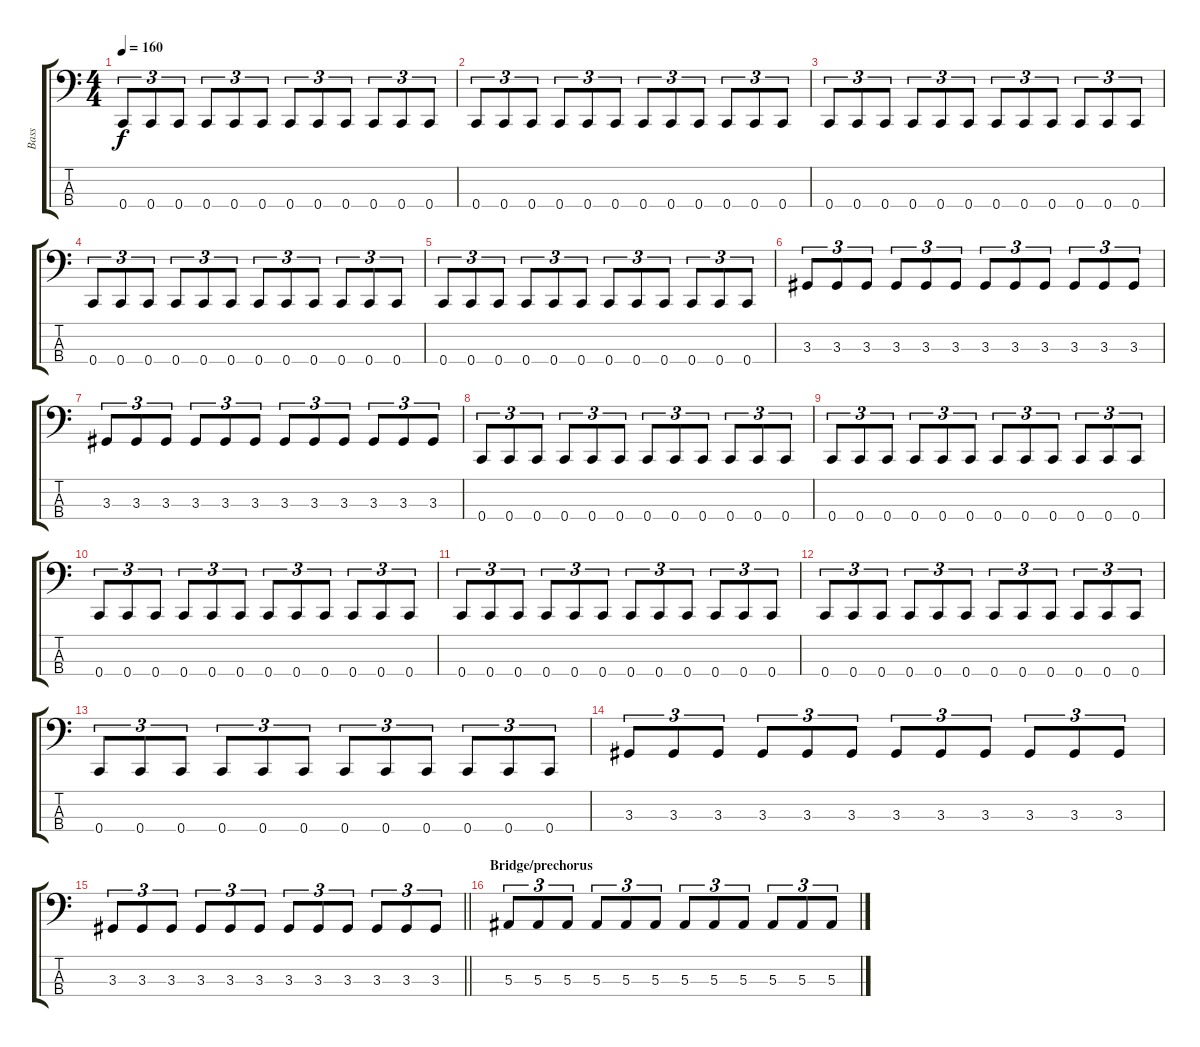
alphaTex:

\track ("Bass" "Bass") {instrument electricbasspick}
\staff {score tabs}
\tuning (Eb2 Bb1 F1 C1) {hide}
\ts (4 4)
\tempo 160
\clef f4
\ks c
0.4.8{tu (3 2) dy f} 0.4.8{tu (3 2)} 0.4.8{tu (3 2)} 0.4.8{tu (3 2)} 0.4.8{tu (3 2)} 0.4.8{tu (3 2)} 0.4.8{tu (3 2)} 0.4.8{tu (3 2)} 0.4.8{tu (3 2)} 0.4.8{tu (3 2)} 0.4.8{tu (3 2)} 0.4.8{tu (3 2)} |
0.4.8{tu (3 2)} 0.4.8{tu (3 2)} 0.4.8{tu (3 2)} 0.4.8{tu (3 2)} 0.4.8{tu (3 2)} 0.4.8{tu (3 2)} 0.4.8{tu (3 2)} 0.4.8{tu (3 2)} 0.4.8{tu (3 2)} 0.4.8{tu (3 2)} 0.4.8{tu (3 2)} 0.4.8{tu (3 2)} |
0.4.8{tu (3 2)} 0.4.8{tu (3 2)} 0.4.8{tu (3 2)} 0.4.8{tu (3 2)} 0.4.8{tu (3 2)} 0.4.8{tu (3 2)} 0.4.8{tu (3 2)} 0.4.8{tu (3 2)} 0.4.8{tu (3 2)} 0.4.8{tu (3 2)} 0.4.8{tu (3 2)} 0.4.8{tu (3 2)} |
0.4.8{tu (3 2)} 0.4.8{tu (3 2)} 0.4.8{tu (3 2)} 0.4.8{tu (3 2)} 0.4.8{tu (3 2)} 0.4.8{tu (3 2)} 0.4.8{tu (3 2)} 0.4.8{tu (3 2)} 0.4.8{tu (3 2)} 0.4.8{tu (3 2)} 0.4.8{tu (3 2)} 0.4.8{tu (3 2)} |
0.4.8{tu (3 2)} 0.4.8{tu (3 2)} 0.4.8{tu (3 2)} 0.4.8{tu (3 2)} 0.4.8{tu (3 2)} 0.4.8{tu (3 2)} 0.4.8{tu (3 2)} 0.4.8{tu (3 2)} 0.4.8{tu (3 2)} 0.4.8{tu (3 2)} 0.4.8{tu (3 2)} 0.4.8{tu (3 2)} |
3.3.8{tu (3 2)} 3.3.8{tu (3 2)} 3.3.8{tu (3 2)} 3.3.8{tu (3 2)} 3.3.8{tu (3 2)} 3.3.8{tu (3 2)} 3.3.8{tu (3 2)} 3.3.8{tu (3 2)} 3.3.8{tu (3 2)} 3.3.8{tu (3 2)} 3.3.8{tu (3 2)} 3.3.8{tu (3 2)} |
3.3.8{tu (3 2)} 3.3.8{tu (3 2)} 3.3.8{tu (3 2)} 3.3.8{tu (3 2)} 3.3.8{tu (3 2)} 3.3.8{tu (3 2)} 3.3.8{tu (3 2)} 3.3.8{tu (3 2)} 3.3.8{tu (3 2)} 3.3.8{tu (3 2)} 3.3.8{tu (3 2)} 3.3.8{tu (3 2)} |
0.4.8{tu (3 2)} 0.4.8{tu (3 2)} 0.4.8{tu (3 2)} 0.4.8{tu (3 2)} 0.4.8{tu (3 2)} 0.4.8{tu (3 2)} 0.4.8{tu (3 2)} 0.4.8{tu (3 2)} 0.4.8{tu (3 2)} 0.4.8{tu (3 2)} 0.4.8{tu (3 2)} 0.4.8{tu (3 2)} |
0.4.8{tu (3 2)} 0.4.8{tu (3 2)} 0.4.8{tu (3 2)} 0.4.8{tu (3 2)} 0.4.8{tu (3 2)} 0.4.8{tu (3 2)} 0.4.8{tu (3 2)} 0.4.8{tu (3 2)} 0.4.8{tu (3 2)} 0.4.8{tu (3 2)} 0.4.8{tu (3 2)} 0.4.8{tu (3 2)} |
0.4.8{tu (3 2)} 0.4.8{tu (3 2)} 0.4.8{tu (3 2)} 0.4.8{tu (3 2)} 0.4.8{tu (3 2)} 0.4.8{tu (3 2)} 0.4.8{tu (3 2)} 0.4.8{tu (3 2)} 0.4.8{tu (3 2)} 0.4.8{tu (3 2)} 0.4.8{tu (3 2)} 0.4.8{tu (3 2)} |
0.4.8{tu (3 2)} 0.4.8{tu (3 2)} 0.4.8{tu (3 2)} 0.4.8{tu (3 2)} 0.4.8{tu (3 2)} 0.4.8{tu (3 2)} 0.4.8{tu (3 2)} 0.4.8{tu (3 2)} 0.4.8{tu (3 2)} 0.4.8{tu (3 2)} 0.4.8{tu (3 2)} 0.4.8{tu (3 2)} |
0.4.8{tu (3 2)} 0.4.8{tu (3 2)} 0.4.8{tu (3 2)} 0.4.8{tu (3 2)} 0.4.8{tu (3 2)} 0.4.8{tu (3 2)} 0.4.8{tu (3 2)} 0.4.8{tu (3 2)} 0.4.8{tu (3 2)} 0.4.8{tu (3 2)} 0.4.8{tu (3 2)} 0.4.8{tu (3 2)} |
0.4.8{tu (3 2)} 0.4.8{tu (3 2)} 0.4.8{tu (3 2)} 0.4.8{tu (3 2)} 0.4.8{tu (3 2)} 0.4.8{tu (3 2)} 0.4.8{tu (3 2)} 0.4.8{tu (3 2)} 0.4.8{tu (3 2)} 0.4.8{tu (3 2)} 0.4.8{tu (3 2)} 0.4.8{tu (3 2)} |
3.3.8{tu (3 2)} 3.3.8{tu (3 2)} 3.3.8{tu (3 2)} 3.3.8{tu (3 2)} 3.3.8{tu (3 2)} 3.3.8{tu (3 2)} 3.3.8{tu (3 2)} 3.3.8{tu (3 2)} 3.3.8{tu (3 2)} 3.3.8{tu (3 2)} 3.3.8{tu (3 2)} 3.3.8{tu (3 2)} |
\barLineRight lightlight
3.3.8{tu (3 2)} 3.3.8{tu (3 2)} 3.3.8{tu (3 2)} 3.3.8{tu (3 2)} 3.3.8{tu (3 2)} 3.3.8{tu (3 2)} 3.3.8{tu (3 2)} 3.3.8{tu (3 2)} 3.3.8{tu (3 2)} 3.3.8{tu (3 2)} 3.3.8{tu (3 2)} 3.3.8{tu (3 2)} |
\section ("" "Bridge/prechorus")
5.3.8{tu (3 2)} 5.3.8{tu (3 2)} 5.3.8{tu (3 2)} 5.3.8{tu (3 2)} 5.3.8{tu (3 2)} 5.3.8{tu (3 2)} 5.3.8{tu (3 2)} 5.3.8{tu (3 2)} 5.3.8{tu (3 2)} 5.3.8{tu (3 2)} 5.3.8{tu (3 2)} 5.3.8{tu (3 2)}
